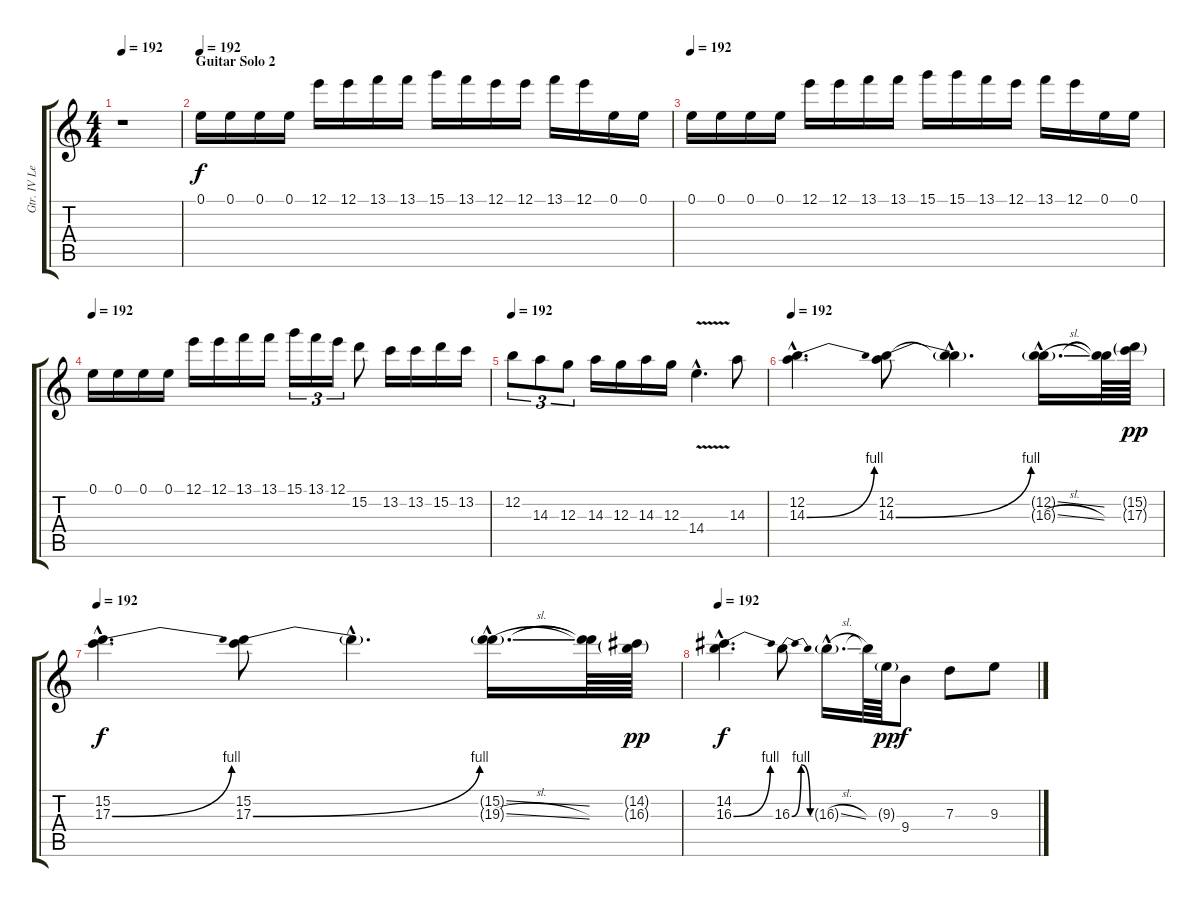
\track ("Gtr. IV Lead" "Gtr. IV Le") {instrument overdrivenguitar}
\staff {score tabs}
\tuning (E4 B3 G3 D3 A2 E2) {hide}
\ts (4 4)
\tempo 192
\clef g2
\ks c
r.1{dy f} |
\section ("" "Guitar Solo 2")
\tempo 192
0.1.16 0.1.16 0.1.16 0.1.16 12.1.16 12.1.16 13.1.16 13.1.16 15.1.16 13.1.16 12.1.16 12.1.16 13.1.16 12.1.16 0.1.16 0.1.16 |
\tempo 192
0.1.16 0.1.16 0.1.16 0.1.16 12.1.16 12.1.16 13.1.16 13.1.16 15.1.16 15.1.16 13.1.16 12.1.16 13.1.16 12.1.16 0.1.16 0.1.16 |
\tempo 192
0.1.16 0.1.16 0.1.16 0.1.16 12.1.16 12.1.16 13.1.16 13.1.16 15.1.16{tu (3 2)} 13.1.16{tu (3 2)} 12.1.16{tu (3 2)} 15.2.8 13.2.16 13.2.16 15.2.16 13.2.16 |
\tempo 192
12.2.8{tu (3 2)} 14.3.8{tu (3 2)} 12.3.8{tu (3 2)} 14.3.16 12.3.16 14.3.16 12.3.16 14.4{v hac}.4{d} 14.3.8 |
\tempo 192
(12.2{hac} 14.3{be (bend 0 0 60 4) hac}).4{d} (12.2 14.3{be (bend 0 0 60 4)}).8 (12.2{hac t} 14.3{hac t}).4{d} (12.2{sl g hac} 16.3{sl g hac}).16{d} (12.2{t} 16.3{t}).64 (15.2{g} 17.3{g}).64{dy pp} |
\tempo 192
(15.2{hac} 17.3{be (bend 0 0 60 4) hac}).4{d dy f} (15.2 17.3{be (bend 0 0 60 4)}).8 17.3{hac t}.4{d} (15.2{sl g hac} 19.3{sl g hac}).16{d} (15.2{t} 19.3{t}).64 (14.2{g} 16.3{g}).64{dy pp} |
\tempo 192
(14.2{hac} 16.3{be (bend 0 0 60 4) hac}).4{d dy f} 16.3{be (bendrelease 0 0 25 4 57 4 60 0)}.8 16.3{sl g hac}.16{d} 16.3{t}.64 9.3{g}.64{dy pp} 9.4.8{dy f} 7.3.8 9.3.8
